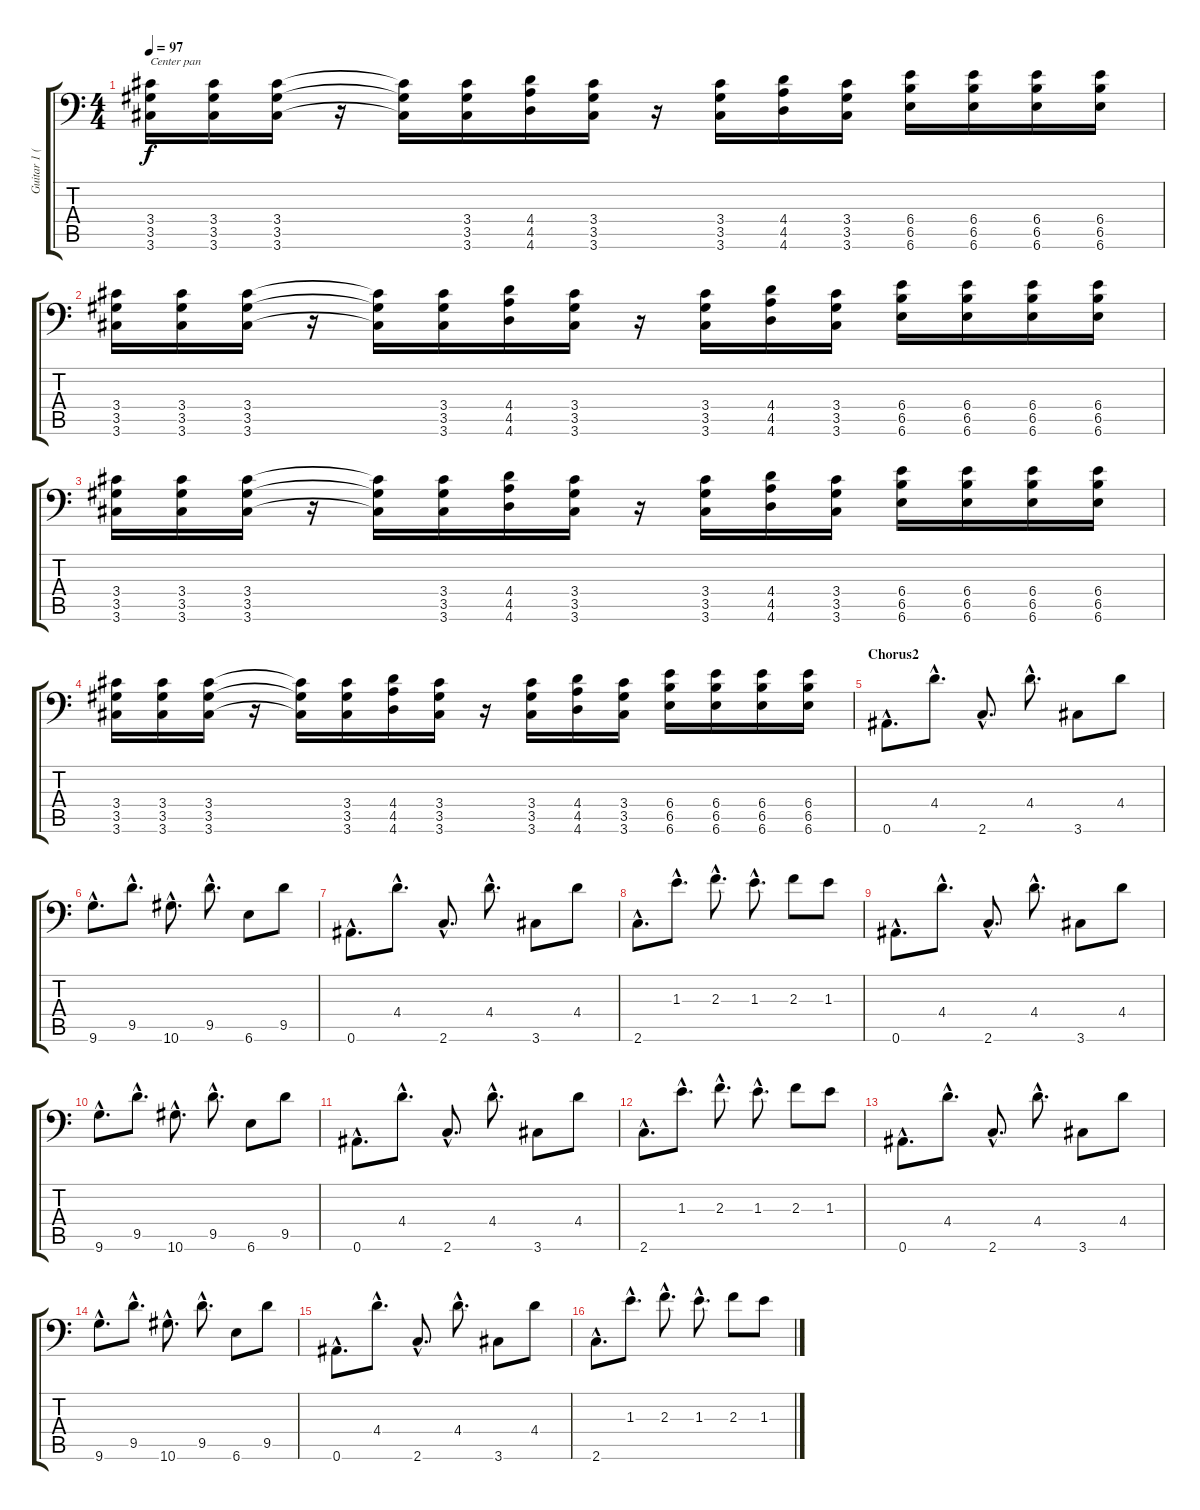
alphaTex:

\track ("Guitar 1 (Drop A#)" "Guitar 1 (") {instrument distortionguitar}
\staff {score tabs}
\tuning (C4 G3 Eb3 Bb2 F2 Bb1) {hide}
\ts (4 4)
\tempo 97
\clef f4
\ks c
(3.4 3.5 3.6).16{txt "Center pan" dy f balance 8} (3.4 3.5 3.6).16 (3.4 3.5 3.6).16 r.16 (3.4{t} 3.5{t} 3.6{t}).16 (3.4 3.5 3.6).16 (4.4 4.5 4.6).16 (3.4 3.5 3.6).16 r.16 (3.4 3.5 3.6).16 (4.4 4.5 4.6).16 (3.4 3.5 3.6).16 (6.4 6.5 6.6).16 (6.4 6.5 6.6).16 (6.4 6.5 6.6).16 (6.4 6.5 6.6).16 |
(3.4 3.5 3.6).16 (3.4 3.5 3.6).16 (3.4 3.5 3.6).16 r.16 (3.4{t} 3.5{t} 3.6{t}).16 (3.4 3.5 3.6).16 (4.4 4.5 4.6).16 (3.4 3.5 3.6).16 r.16 (3.4 3.5 3.6).16 (4.4 4.5 4.6).16 (3.4 3.5 3.6).16 (6.4 6.5 6.6).16 (6.4 6.5 6.6).16 (6.4 6.5 6.6).16 (6.4 6.5 6.6).16 |
(3.4 3.5 3.6).16 (3.4 3.5 3.6).16 (3.4 3.5 3.6).16 r.16 (3.4{t} 3.5{t} 3.6{t}).16 (3.4 3.5 3.6).16 (4.4 4.5 4.6).16 (3.4 3.5 3.6).16 r.16 (3.4 3.5 3.6).16 (4.4 4.5 4.6).16 (3.4 3.5 3.6).16 (6.4 6.5 6.6).16 (6.4 6.5 6.6).16 (6.4 6.5 6.6).16 (6.4 6.5 6.6).16 |
(3.4 3.5 3.6).16 (3.4 3.5 3.6).16 (3.4 3.5 3.6).16 r.16 (3.4{t} 3.5{t} 3.6{t}).16 (3.4 3.5 3.6).16 (4.4 4.5 4.6).16 (3.4 3.5 3.6).16 r.16 (3.4 3.5 3.6).16 (4.4 4.5 4.6).16 (3.4 3.5 3.6).16 (6.4 6.5 6.6).16 (6.4 6.5 6.6).16 (6.4 6.5 6.6).16 (6.4 6.5 6.6).16 |
\section ("" "Chorus2")
0.6{hac}.8{d} 4.4{hac}.8{d} 2.6{hac}.8{d} 4.4{hac}.8{d} 3.6.8 4.4.8 |
9.6{hac}.8{d} 9.5{hac}.8{d} 10.6{hac}.8{d} 9.5{hac}.8{d} 6.6.8 9.5.8 |
0.6{hac}.8{d} 4.4{hac}.8{d} 2.6{hac}.8{d} 4.4{hac}.8{d} 3.6.8 4.4.8 |
2.6{hac}.8{d} 1.3{hac}.8{d} 2.3{hac}.8{d} 1.3{hac}.8{d} 2.3.8 1.3.8 |
0.6{hac}.8{d} 4.4{hac}.8{d} 2.6{hac}.8{d} 4.4{hac}.8{d} 3.6.8 4.4.8 |
9.6{hac}.8{d} 9.5{hac}.8{d} 10.6{hac}.8{d} 9.5{hac}.8{d} 6.6.8 9.5.8 |
0.6{hac}.8{d} 4.4{hac}.8{d} 2.6{hac}.8{d} 4.4{hac}.8{d} 3.6.8 4.4.8 |
2.6{hac}.8{d} 1.3{hac}.8{d} 2.3{hac}.8{d} 1.3{hac}.8{d} 2.3.8 1.3.8 |
0.6{hac}.8{d} 4.4{hac}.8{d} 2.6{hac}.8{d} 4.4{hac}.8{d} 3.6.8 4.4.8 |
9.6{hac}.8{d} 9.5{hac}.8{d} 10.6{hac}.8{d} 9.5{hac}.8{d} 6.6.8 9.5.8 |
0.6{hac}.8{d} 4.4{hac}.8{d} 2.6{hac}.8{d} 4.4{hac}.8{d} 3.6.8 4.4.8 |
2.6{hac}.8{d} 1.3{hac}.8{d} 2.3{hac}.8{d} 1.3{hac}.8{d} 2.3.8 1.3.8
